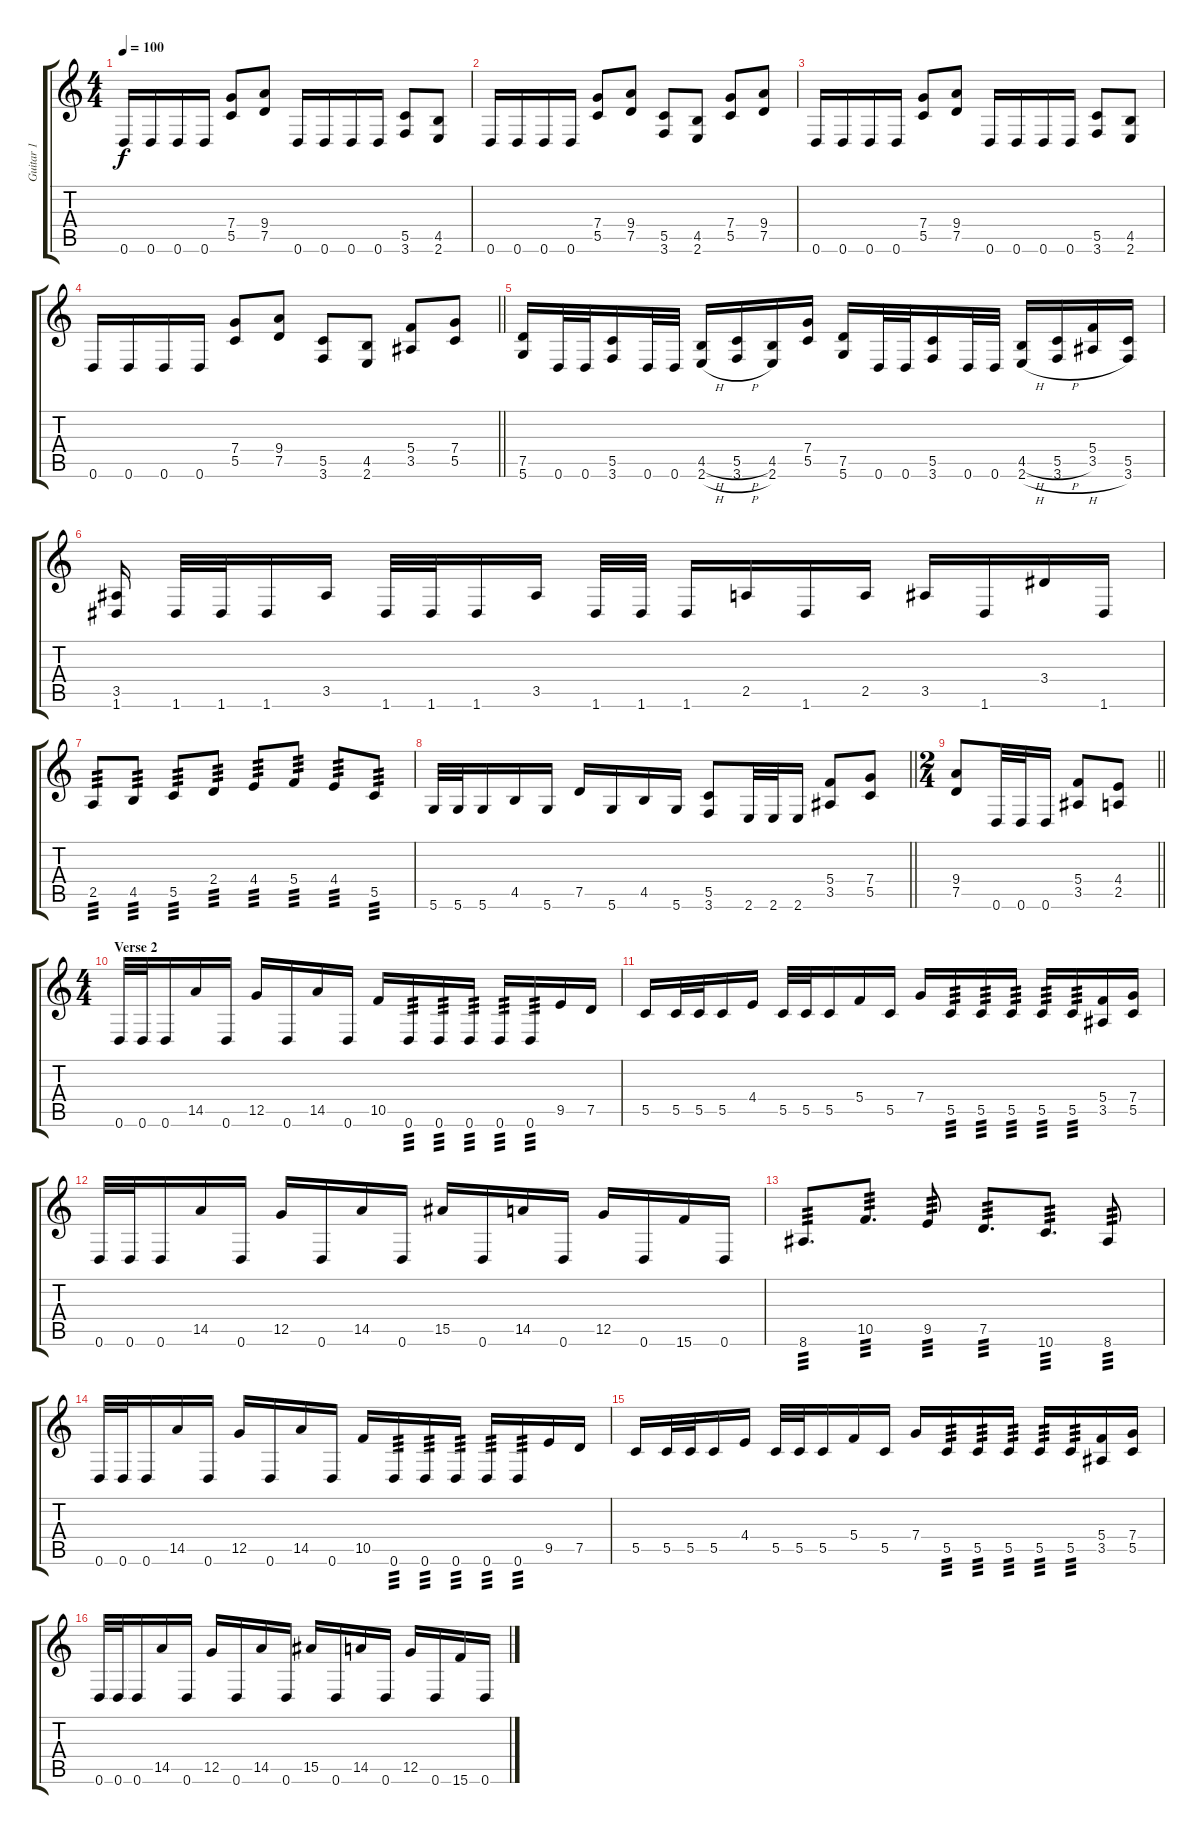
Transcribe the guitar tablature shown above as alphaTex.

\track ("Guitar 1" "Guitar 1") {instrument distortionguitar}
\staff {score tabs}
\tuning (D4 A3 F3 C3 G2 D2) {hide}
\ts (4 4)
\tempo 100
\clef g2
\ks c
0.6.16{dy f} 0.6.16 0.6.16 0.6.16 (7.4 5.5).8 (9.4 7.5).8 0.6.16 0.6.16 0.6.16 0.6.16 (5.5 3.6).8 (4.5 2.6).8 |
0.6.16 0.6.16 0.6.16 0.6.16 (7.4 5.5).8 (9.4 7.5).8 (5.5 3.6).8 (4.5 2.6).8 (7.4 5.5).8 (9.4 7.5).8 |
0.6.16 0.6.16 0.6.16 0.6.16 (7.4 5.5).8 (9.4 7.5).8 0.6.16 0.6.16 0.6.16 0.6.16 (5.5 3.6).8 (4.5 2.6).8 |
\barLineRight lightlight
0.6.16 0.6.16 0.6.16 0.6.16 (7.4 5.5).8 (9.4 7.5).8 (5.5 3.6).8 (4.5 2.6).8 (5.4 3.5).8 (7.4 5.5).8 |
(7.5 5.6).16 0.6.32 0.6.32 (5.5 3.6).16 0.6.32 0.6.32 (4.5{h} 2.6{h}).16 (5.5{h} 3.6{h}).16 (4.5 2.6).16 (7.4 5.5).16 (7.5 5.6).16 0.6.32 0.6.32 (5.5 3.6).16 0.6.32 0.6.32 (4.5{h} 2.6{h}).16 (5.5{h} 3.6{h}).16 (5.4 3.5).16 (5.5 3.6).16 |
(3.5 1.6).16{beam split} 1.6.32 1.6.32 1.6.16 3.5.16{beam split} 1.6.32 1.6.32 1.6.16 3.5.16{beam split} 1.6.32 1.6.32 1.6.16 2.5.16 1.6.16 2.5.16 3.5.16 1.6.16 3.4.16 1.6.16 |
2.5.8{tp 3} 4.5.8{tp 3} 5.5.8{tp 3} 2.4.8{tp 3} 4.4.8{tp 3} 5.4.8{tp 3} 4.4.8{tp 3} 5.5.8{tp 3} |
\barLineRight lightlight
5.6.32 5.6.32 5.6.16 4.5.16 5.6.16 7.5.16 5.6.16 4.5.16 5.6.16 (5.5 3.6).8 2.6.32 2.6.32 2.6.16 (5.4 3.5).8 (7.4 5.5).8 |
\ts (2 4)
\barLineRight lightlight
(9.4 7.5).8 0.6.32 0.6.32 0.6.16 (5.4 3.5).8 (4.4 2.5).8 |
\ts (4 4)
\section ("" "Verse 2")
0.6.32 0.6.32 0.6.16 14.5.16 0.6.16 12.5.16 0.6.16 14.5.16 0.6.16 10.5.16 0.6.16{tp 3} 0.6.16{tp 3} 0.6.16{tp 3} 0.6.16{tp 3} 0.6.16{tp 3} 9.5.16 7.5.16 |
5.5.16 5.5.32 5.5.32 5.5.16 4.4.16 5.5.32 5.5.32 5.5.16 5.4.16 5.5.16 7.4.16 5.5.16{tp 3} 5.5.16{tp 3} 5.5.16{tp 3} 5.5.16{tp 3} 5.5.16{tp 3} (5.4 3.5).16 (7.4 5.5).16 |
0.6.32 0.6.32 0.6.16 14.5.16 0.6.16 12.5.16 0.6.16 14.5.16 0.6.16 15.5.16 0.6.16 14.5.16 0.6.16 12.5.16 0.6.16 15.6.16 0.6.16 |
8.6.8{d tp 3} 10.5.8{d tp 3} 9.5.8{tp 3} 7.5.8{d tp 3} 10.6.8{d tp 3} 8.6.8{tp 3} |
0.6.32 0.6.32 0.6.16 14.5.16 0.6.16 12.5.16 0.6.16 14.5.16 0.6.16 10.5.16 0.6.16{tp 3} 0.6.16{tp 3} 0.6.16{tp 3} 0.6.16{tp 3} 0.6.16{tp 3} 9.5.16 7.5.16 |
5.5.16 5.5.32 5.5.32 5.5.16 4.4.16 5.5.32 5.5.32 5.5.16 5.4.16 5.5.16 7.4.16 5.5.16{tp 3} 5.5.16{tp 3} 5.5.16{tp 3} 5.5.16{tp 3} 5.5.16{tp 3} (5.4 3.5).16 (7.4 5.5).16 |
0.6.32 0.6.32 0.6.16 14.5.16 0.6.16 12.5.16 0.6.16 14.5.16 0.6.16 15.5.16 0.6.16 14.5.16 0.6.16 12.5.16 0.6.16 15.6.16 0.6.16
